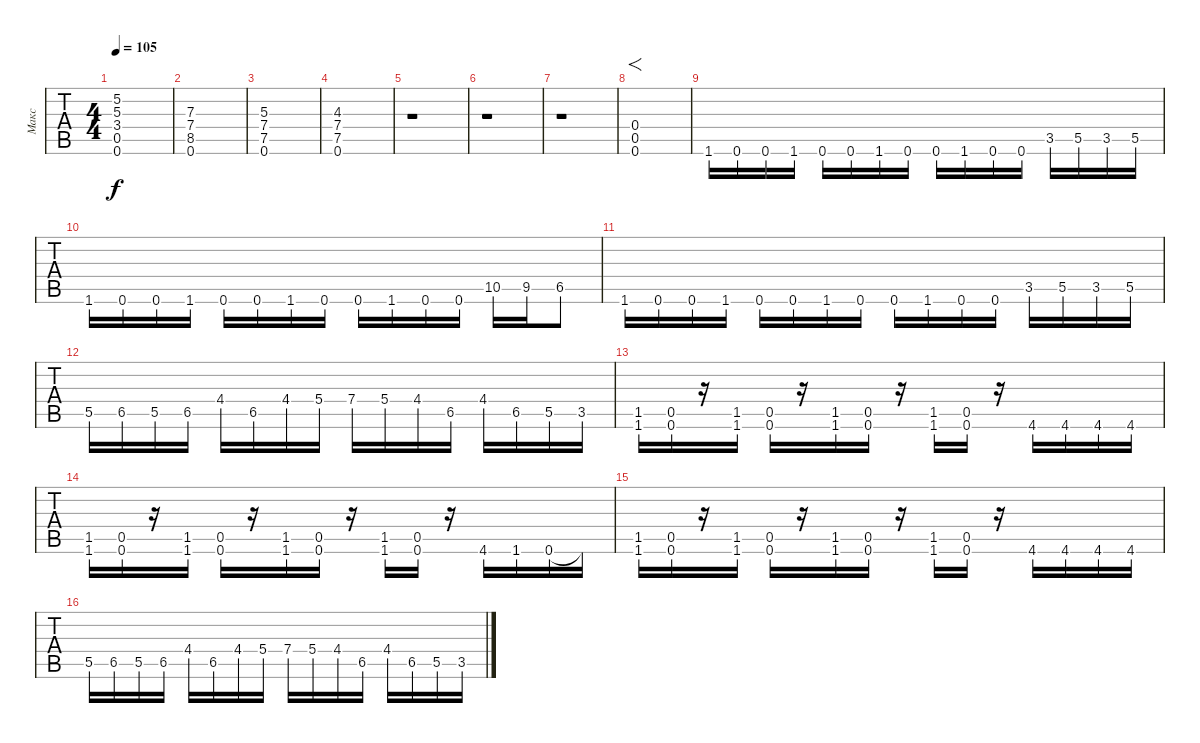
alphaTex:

\track ("Макс" "Макс") {instrument distortionguitar}
\staff {tabs}
\tuning (Eb4 Bb3 Gb3 Db3 Ab2 Db2) {hide}
\ts (4 4)
\tempo 105
\clef g2
\ks c
(5.2 5.3 3.4 0.5 0.6).1{dy f instrument electricguitarjazz} |
(7.3 7.4 8.5 0.6).1 |
(5.3 7.4 7.5 0.6).1 |
(4.3 7.4 7.5 0.6).1 |
r.1 |
r.1 |
r.1 |
(0.4 0.5 0.6).1{f instrument distortionguitar} |
1.6.16 0.6.16 0.6.16 1.6.16 0.6.16 0.6.16 1.6.16 0.6.16 0.6.16 1.6.16 0.6.16 0.6.16 3.5.16 5.5.16 3.5.16 5.5.16 |
1.6.16 0.6.16 0.6.16 1.6.16 0.6.16 0.6.16 1.6.16 0.6.16 0.6.16 1.6.16 0.6.16 0.6.16 10.5.16 9.5.16 6.5.8 |
1.6.16 0.6.16 0.6.16 1.6.16 0.6.16 0.6.16 1.6.16 0.6.16 0.6.16 1.6.16 0.6.16 0.6.16 3.5.16 5.5.16 3.5.16 5.5.16 |
5.5.16 6.5.16 5.5.16 6.5.16 4.4.16 6.5.16 4.4.16 5.4.16 7.4.16 5.4.16 4.4.16 6.5.16 4.4.16 6.5.16 5.5.16 3.5.16 |
(1.5 1.6).16{instrument distortionguitar} (0.5 0.6).16 r.16 (1.5 1.6).16 (0.5 0.6).16 r.16 (1.5 1.6).16 (0.5 0.6).16 r.16 (1.5 1.6).16 (0.5 0.6).16 r.16 4.6.16 4.6.16 4.6.16 4.6.16 |
(1.5 1.6).16 (0.5 0.6).16 r.16 (1.5 1.6).16 (0.5 0.6).16 r.16 (1.5 1.6).16 (0.5 0.6).16 r.16 (1.5 1.6).16 (0.5 0.6).16 r.16 4.6.16 1.6.16 0.6.16 0.6{t}.16 |
(1.5 1.6).16 (0.5 0.6).16 r.16 (1.5 1.6).16 (0.5 0.6).16 r.16 (1.5 1.6).16 (0.5 0.6).16 r.16 (1.5 1.6).16 (0.5 0.6).16 r.16 4.6.16 4.6.16 4.6.16 4.6.16 |
5.5.16 6.5.16 5.5.16 6.5.16 4.4.16 6.5.16 4.4.16 5.4.16 7.4.16 5.4.16 4.4.16 6.5.16 4.4.16 6.5.16 5.5.16 3.5.16
